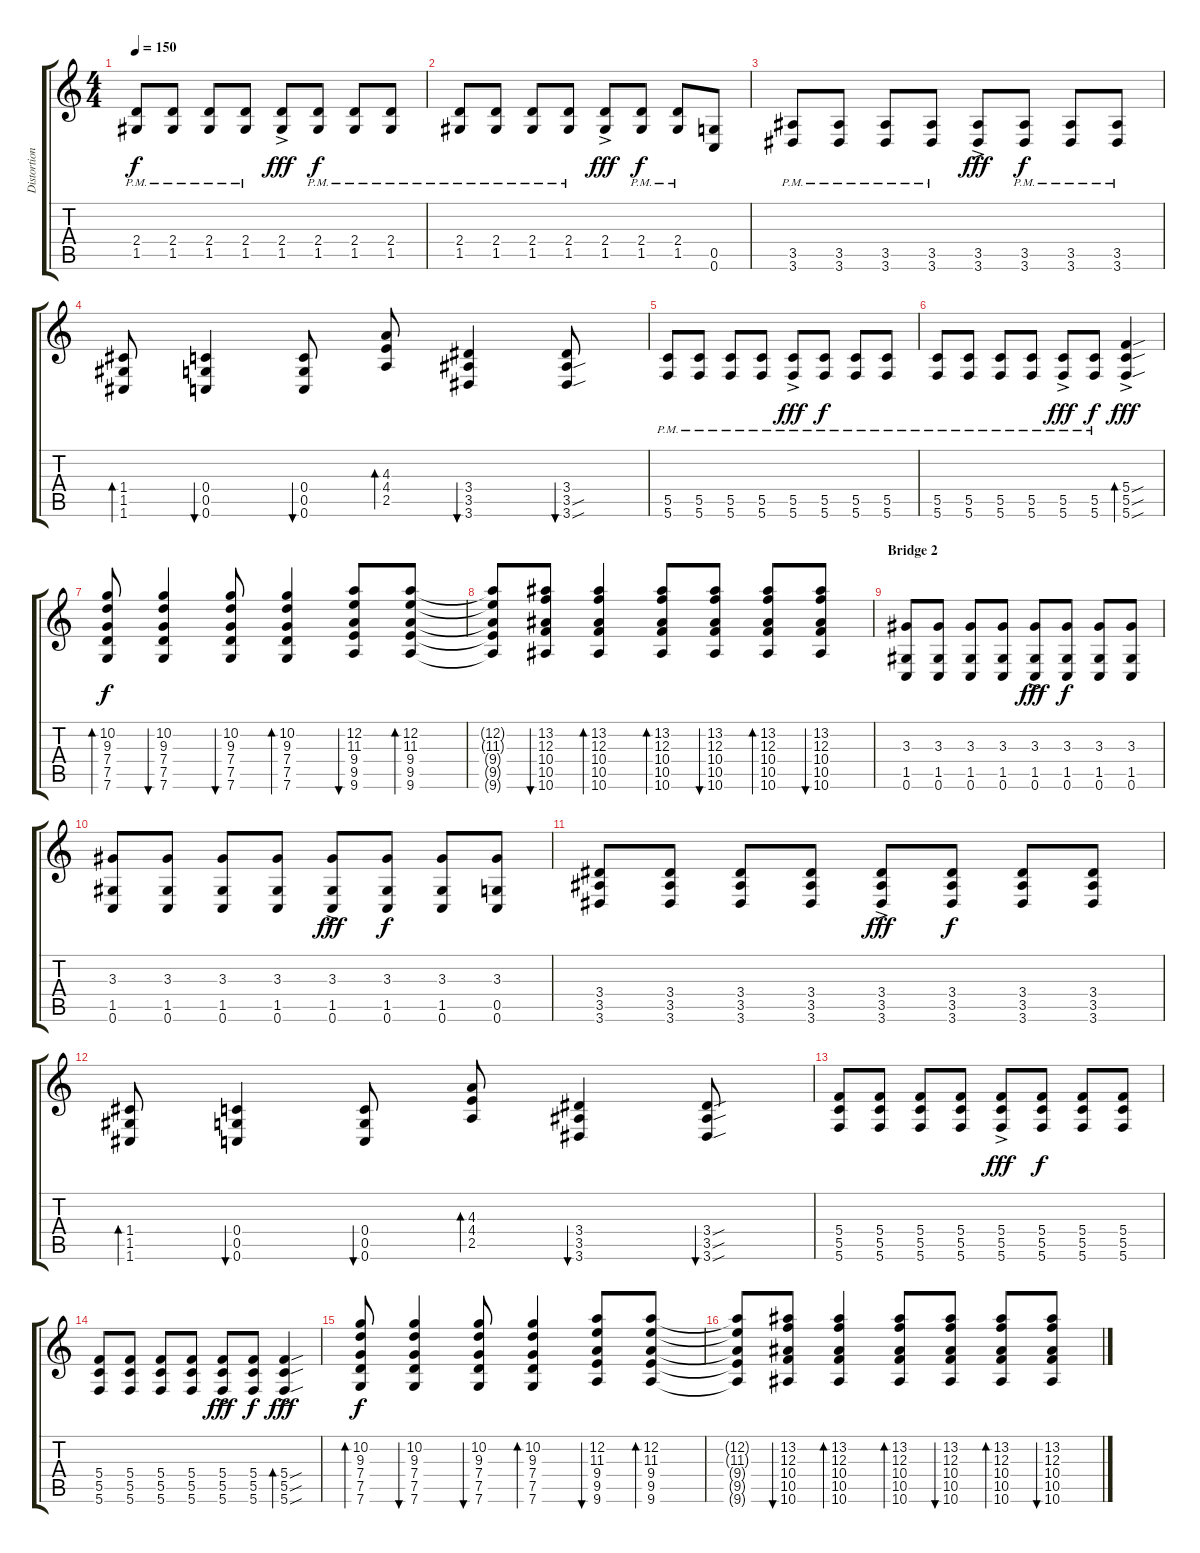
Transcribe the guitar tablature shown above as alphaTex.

\track ("Distortion Guitar 2" "Distortion") {instrument distortionguitar}
\staff {score tabs}
\tuning (D4 A3 F3 C3 G2 C2) {hide}
\ts (4 4)
\tempo 150
\clef g2
\ks c
(2.4{pm} 1.5{pm}).8{dy f} (2.4{pm} 1.5{pm}).8 (2.4{pm} 1.5{pm}).8 (2.4{pm} 1.5{pm}).8 (2.4 1.5{ac}).8{dy fff} (2.4{pm} 1.5{pm}).8{dy f} (2.4{pm} 1.5{pm}).8 (2.4{pm} 1.5{pm}).8 |
(2.4{pm} 1.5{pm}).8 (2.4{pm} 1.5{pm}).8 (2.4{pm} 1.5{pm}).8 (2.4{pm} 1.5{pm}).8 (2.4 1.5{ac}).8{dy fff} (2.4{pm} 1.5{pm}).8{dy f} (2.4{pm} 1.5{pm}).8 (0.5 0.6).8 |
(3.5{pm} 3.6{pm}).8 (3.5{pm} 3.6{pm}).8 (3.5{pm} 3.6{pm}).8 (3.5{pm} 3.6{pm}).8 (3.5 3.6{ac}).8{dy fff} (3.5{pm} 3.6{pm}).8{dy f} (3.5{pm} 3.6{pm}).8 (3.5{pm} 3.6{pm}).8 |
(1.4 1.5 1.6).8{bd 60} (0.4 0.5 0.6).4{bu 60} (0.4 0.5 0.6).8{bu 60} (4.3 4.4 2.5).8{bd 60} (3.4 3.5 3.6).4{bu 60} (3.4 3.5{sou} 3.6{sou}).8{bu 60} |
(5.5{pm} 5.6{pm}).8 (5.5{pm} 5.6{pm}).8 (5.5{pm} 5.6{pm}).8 (5.5{pm} 5.6{pm}).8 (5.5{pm} 5.6{ac pm}).8{dy fff} (5.5{pm} 5.6{pm}).8{dy f} (5.5{pm} 5.6{pm}).8 (5.5{pm} 5.6{pm}).8 |
(5.5{pm} 5.6{pm}).8 (5.5{pm} 5.6{pm}).8 (5.5{pm} 5.6{pm}).8 (5.5{pm} 5.6{pm}).8 (5.5{pm} 5.6{ac pm}).8{dy fff} (5.5{pm} 5.6{pm}).8{dy f} (5.4{sou} 5.5{sou} 5.6{sou ac}).4{bd 60 dy fff} |
(10.2 9.3 7.4 7.5 7.6).8{bd 60 dy f} (10.2 9.3 7.4 7.5 7.6).4{bu 60} (10.2 9.3 7.4 7.5 7.6).8{bu 60} (10.2 9.3 7.4 7.5 7.6).4{bd 60} (12.2 11.3 9.4 9.5 9.6).8{bu 60} (12.2 11.3 9.4 9.5 9.6).8{bd 60} |
(12.2{t} 11.3{t} 9.4{t} 9.5{t} 9.6{t}).8 (13.2 12.3 10.4 10.5 10.6).8{bu 60} (13.2 12.3 10.4 10.5 10.6).4{bd 60} (13.2 12.3 10.4 10.5 10.6).8{bd 60} (13.2 12.3 10.4 10.5 10.6).8{bu 60} (13.2 12.3 10.4 10.5 10.6).8{bd 60} (13.2 12.3 10.4 10.5 10.6).8{bu 60} |
\section ("" "Bridge 2")
(3.3 1.5 0.6).8 (3.3 1.5 0.6).8 (3.3 1.5 0.6).8 (3.3 1.5 0.6).8 (3.3 1.5{ac} 0.6).8{dy fff} (3.3 1.5 0.6).8{dy f} (3.3 1.5 0.6).8 (3.3 1.5 0.6).8 |
(3.3 1.5 0.6).8 (3.3 1.5 0.6).8 (3.3 1.5 0.6).8 (3.3 1.5 0.6).8 (3.3 1.5{ac} 0.6).8{dy fff} (3.3 1.5 0.6).8{dy f} (3.3 1.5 0.6).8 (3.3 0.5 0.6).8 |
(3.4 3.5 3.6).8 (3.4 3.5 3.6).8 (3.4 3.5 3.6).8 (3.4 3.5 3.6).8 (3.4 3.5 3.6{ac}).8{dy fff} (3.4 3.5 3.6).8{dy f} (3.4 3.5 3.6).8 (3.4 3.5 3.6).8 |
(1.4 1.5 1.6).8{bd 60} (0.4 0.5 0.6).4{bu 60} (0.4 0.5 0.6).8{bu 60} (4.3 4.4 2.5).8{bd 60} (3.4 3.5 3.6).4{bu 60} (3.4{sou} 3.5{sou} 3.6{sou}).8{bu 60} |
(5.4 5.5 5.6).8 (5.4 5.5 5.6).8 (5.4 5.5 5.6).8 (5.4 5.5 5.6).8 (5.4 5.5 5.6{ac}).8{dy fff} (5.4 5.5 5.6).8{dy f} (5.4 5.5 5.6).8 (5.4 5.5 5.6).8 |
(5.4 5.5 5.6).8 (5.4 5.5 5.6).8 (5.4 5.5 5.6).8 (5.4 5.5 5.6).8 (5.4 5.5 5.6{ac}).8{dy fff} (5.4 5.5 5.6).8{dy f} (5.4{sou} 5.5{sou} 5.6{sou ac}).4{bd 60 dy fff} |
(10.2 9.3 7.4 7.5 7.6).8{bd 60 dy f} (10.2 9.3 7.4 7.5 7.6).4{bu 60} (10.2 9.3 7.4 7.5 7.6).8{bu 60} (10.2 9.3 7.4 7.5 7.6).4{bd 60} (12.2 11.3 9.4 9.5 9.6).8{bu 60} (12.2 11.3 9.4 9.5 9.6).8{bd 60} |
(12.2{t} 11.3{t} 9.4{t} 9.5{t} 9.6{t}).8 (13.2 12.3 10.4 10.5 10.6).8{bu 60} (13.2 12.3 10.4 10.5 10.6).4{bd 60} (13.2 12.3 10.4 10.5 10.6).8{bd 60} (13.2 12.3 10.4 10.5 10.6).8{bu 60} (13.2 12.3 10.4 10.5 10.6).8{bd 60} (13.2 12.3 10.4 10.5 10.6).8{bu 60}
